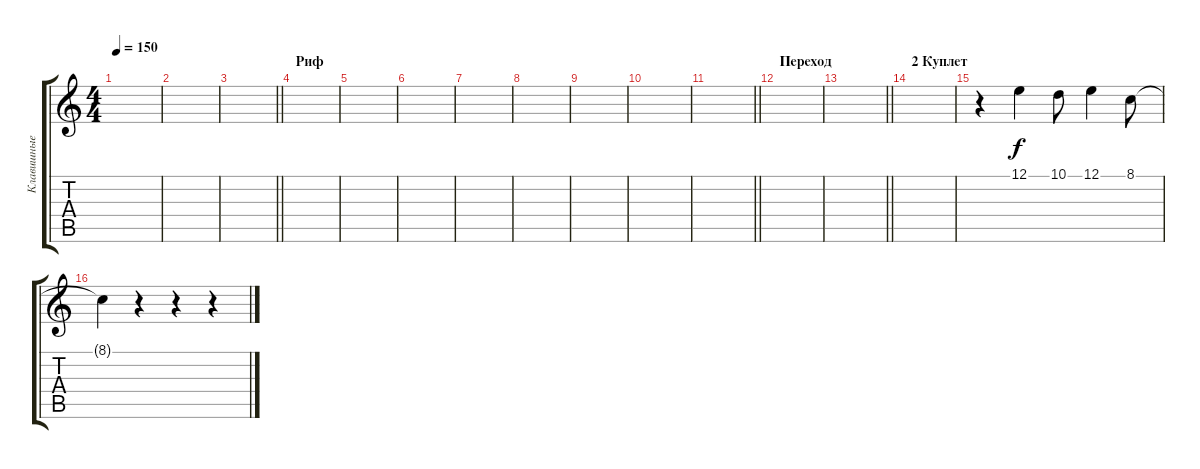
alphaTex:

\track ("Клавишные 2" "Клавишные ") {instrument pad1newage}
\staff {score tabs}
\tuning (E4 B3 G3 D3 A2 E2) {hide}
\ts (4 4)
\tempo 150
\clef g2
\ks c
|
|
\barLineRight lightlight
|
\section ("" "Риф")
|
|
|
|
|
|
|
\barLineRight lightlight
|
\section ("" "Переход")
|
\barLineRight lightlight
|
\section ("" "2 Куплет")
|
r.4 12.1.4 10.1.8 12.1.4 8.1.8 |
8.1{t}.4 r.4 r.4 r.4
